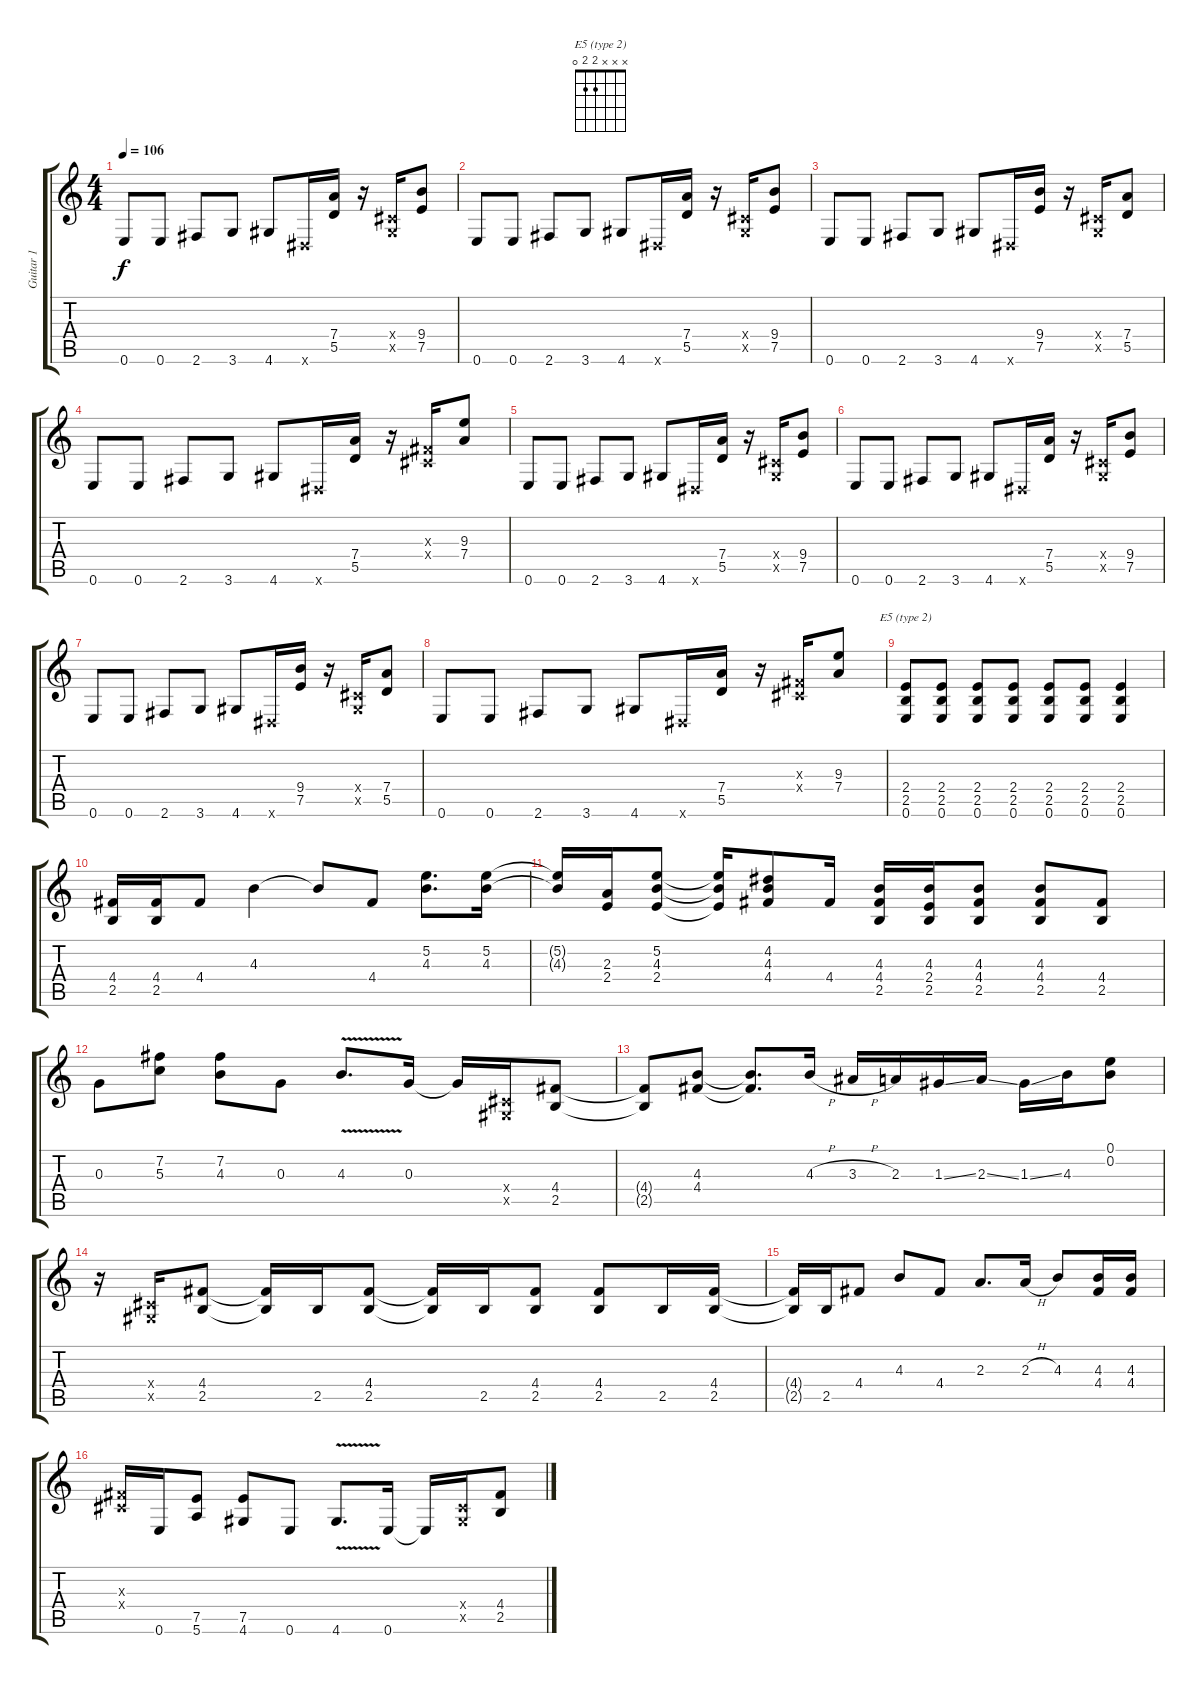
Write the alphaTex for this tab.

\track ("Guitar 1" "Guitar 1") {instrument distortionguitar}
\staff {score tabs}
\tuning (E4 B3 G3 D3 A2 E2) {hide}
\chord ("E5 (type 2)" x x x 2 2 0)
\ts (4 4)
\tempo 106
\clef g2
\ks c
0.6.8{dy f} 0.6.8 2.6.8 3.6.8 4.6.8 -1.6{x}.16 (7.4 5.5).16 r.16 (-1.4{x} -1.5{x}).16 (9.4 7.5).8 |
0.6.8 0.6.8 2.6.8 3.6.8 4.6.8 -1.6{x}.16 (7.4 5.5).16 r.16 (-1.4{x} -1.5{x}).16 (9.4 7.5).8 |
0.6.8 0.6.8 2.6.8 3.6.8 4.6.8 -1.6{x}.16 (9.4 7.5).16 r.16 (-1.4{x} -1.5{x}).16 (7.4 5.5).8 |
0.6.8 0.6.8 2.6.8 3.6.8 4.6.8 -1.6{x}.16 (7.4 5.5).16 r.16 (-1.3{x} -1.4{x}).16 (9.3 7.4).8 |
0.6.8 0.6.8 2.6.8 3.6.8 4.6.8 -1.6{x}.16 (7.4 5.5).16 r.16 (-1.4{x} -1.5{x}).16 (9.4 7.5).8 |
0.6.8 0.6.8 2.6.8 3.6.8 4.6.8 -1.6{x}.16 (7.4 5.5).16 r.16 (-1.4{x} -1.5{x}).16 (9.4 7.5).8 |
0.6.8 0.6.8 2.6.8 3.6.8 4.6.8 -1.6{x}.16 (9.4 7.5).16 r.16 (-1.4{x} -1.5{x}).16 (7.4 5.5).8 |
0.6.8 0.6.8 2.6.8 3.6.8 4.6.8 -1.6{x}.16 (7.4 5.5).16 r.16 (-1.3{x} -1.4{x}).16 (9.3 7.4).8 |
(2.4 2.5 0.6).8{ch "E5 (type 2)"} (2.4 2.5 0.6).8 (2.4 2.5 0.6).8 (2.4 2.5 0.6).8 (2.4 2.5 0.6).8 (2.4 2.5 0.6).8 (2.4 2.5 0.6).4 |
(4.4 2.5).16 (4.4 2.5).16 4.4.8 4.3.4 4.3{t}.8 4.4.8 (5.2 4.3).8{d} (5.2 4.3).16 |
(5.2{t} 4.3{t}).16 (2.3 2.4).16 (5.2 4.3 2.4).8 (5.2{t} 4.3{t} 2.4{t}).16 (4.2 4.3 4.4).8 4.4.16 (4.3 4.4 2.5).16 (4.3 2.4 2.5).16 (4.3 4.4 2.5).8 (4.3 4.4 2.5).8 (4.4 2.5).8 |
0.3.8 (7.2 5.3).8 (7.2 4.3).8 0.3.8 4.3{v}.8{d} 0.3.16 0.3{t}.16 (-1.4{x} -1.5{x}).16 (4.4 2.5).8 |
(4.4{t} 2.5{t}).8 (4.3 4.4).8 (4.3{t} 4.4{t}).8{d} 4.3{h}.16 3.3{h}.16 2.3.16 1.3{ss}.16 2.3{ss}.16 1.3{ss}.16 4.3.16 (0.1 0.2).8 |
r.16 (-1.4{x} -1.5{x}).16 (4.4 2.5).8 (4.4{t} 2.5{t}).16 2.5.16 (4.4 2.5).8 (4.4{t} 2.5{t}).16 2.5.16 (4.4 2.5).8 (4.4 2.5).8 2.5.16 (4.4 2.5).16 |
(4.4{t} 2.5{t}).16 2.5.16 4.4.8 4.3.8 4.4.8 2.3.8{d} 2.3{h}.16 4.3.8 (4.3 4.4).16 (4.3 4.4).16 |
(-1.3{x} -1.4{x}).16 0.6.16 (7.5 5.6).8 (7.5 4.6).8 0.6.8 4.6{v}.8{d} 0.6.16 0.6{t}.16 (-1.4{x} -1.5{x}).16 (4.4 2.5).8
